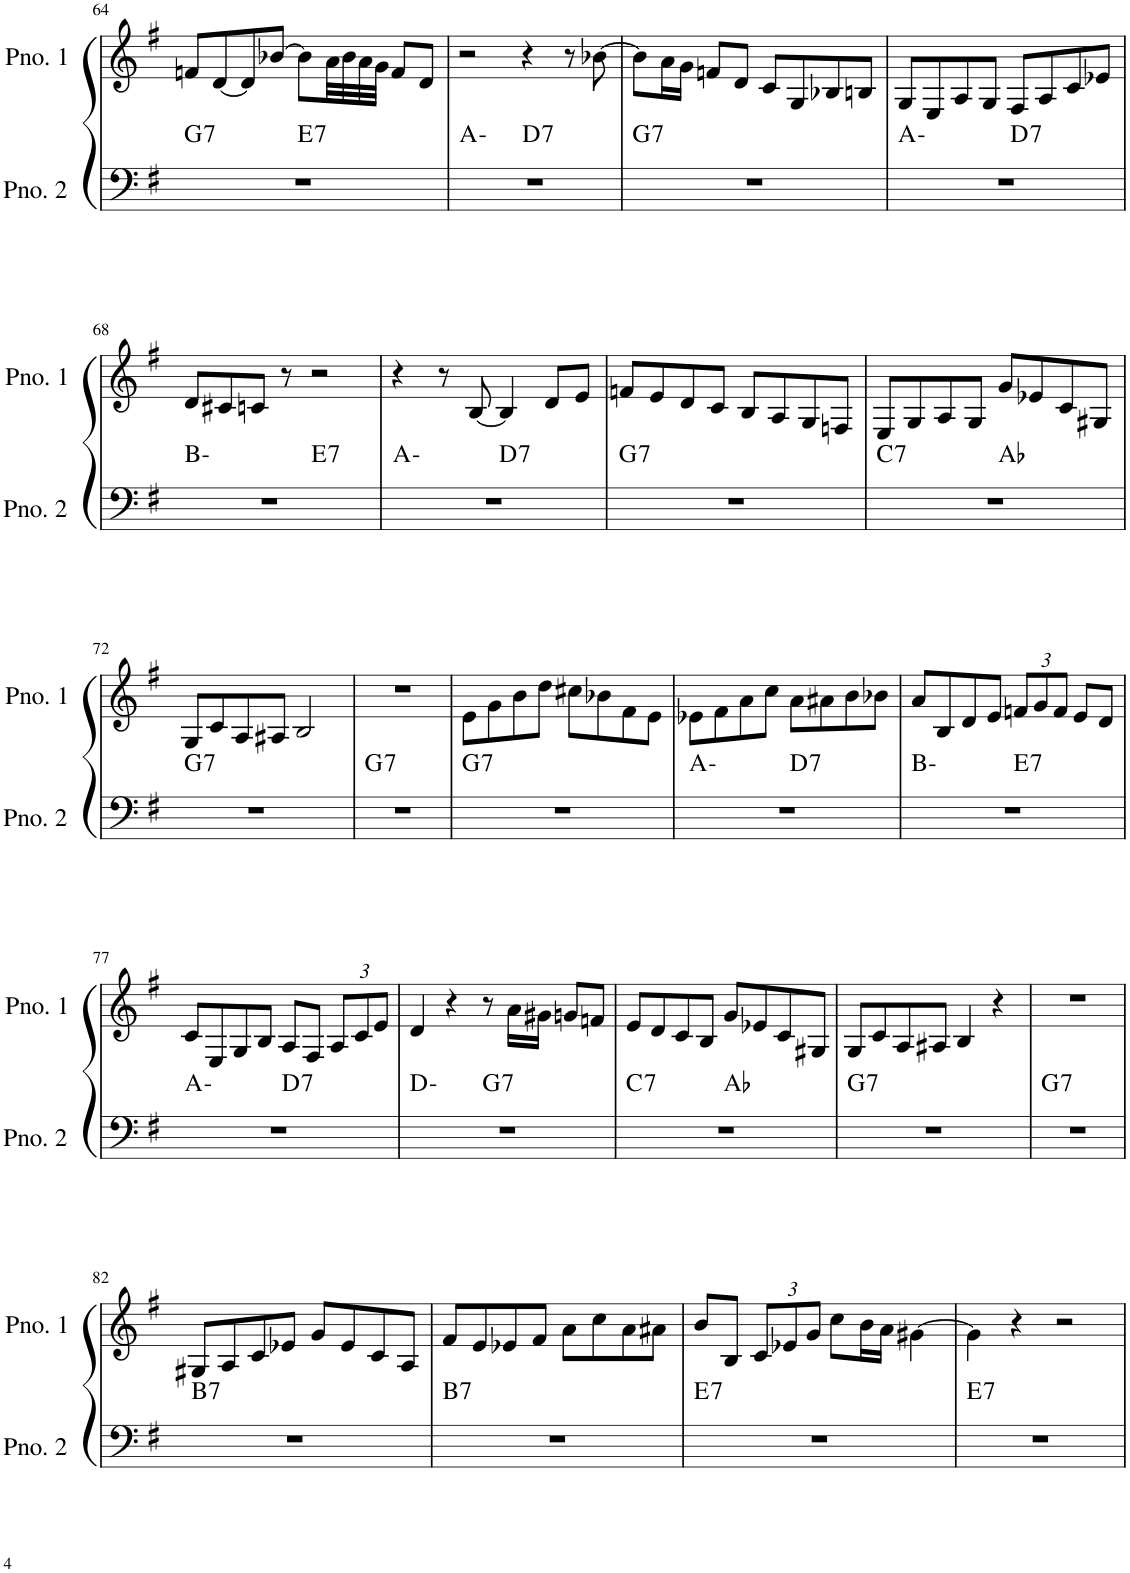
**kern	**harte	**kern
*part2	*part2	*part1
*staff2	*	*staff1
*I"ピアノ 2	*	*I"ピアノ 1
!!LO:PB:g=z
*clefF4	*	*clefG2
*k[f#]	*	*k[f#]
*M4/4	*	*M4/4
=64	=64	=64
!	!LO:H:kt=7	!
*^	*	*
1r	2ryy	G:7	8fn/L
.	.	.	[8d/
.	.	.	8d/]
.	.	.	[8b-X/J
!	!	!LO:H:kt=7	!
.	2ryy	E:7	8b-\L]
.	.	.	32a\LL
.	.	.	32b-\
.	.	.	32a\
.	.	.	32g\JJJ
.	.	.	8f/L
.	.	.	8d/J
=65	=65	=65	=65
1r	2ryy	A:min	2r
!	!	!LO:H:kt=7	!
.	2ryy	D:7	4r
.	.	.	8r
.	.	.	[8b-X\
=66	=66	=66	=66
!	!	!LO:H:kt=7	!
*v	*v	*	*
1r	G:7	8b-\L]
.	.	16a\L
.	.	16g\JJ
.	.	8fn/L
.	.	8d/J
.	.	8c/L
.	.	8G/
.	.	8B-X/
.	.	8Bn/J
=67	=67	=67
*^	*	*
1r	2ryy	A:min	8G/L
.	.	.	8E/
.	.	.	8A/
.	.	.	8G/J
!	!	!LO:H:kt=7	!
.	2ryy	D:7	8F#/L
.	.	.	8A/
.	.	.	8c/
.	.	.	8e-X/J
!!LO:LB:g=z
=68	=68	=68	=68
1r	2ryy	B:min	8d/L
.	.	.	8c#X/
.	.	.	8cn/J
.	.	.	8r
!	!	!LO:H:kt=7	!
.	2ryy	E:7	2r
=69	=69	=69	=69
1r	2ryy	A:min	4r
.	.	.	8r
.	.	.	[8B/
!	!	!LO:H:kt=7	!
.	2ryy	D:7	4B/]
.	.	.	8d/L
.	.	.	8e/J
=70	=70	=70	=70
!	!	!LO:H:kt=7	!
*v	*v	*	*
1r	G:7	8fn/L
.	.	8e/
.	.	8d/
.	.	8c/J
.	.	8B/L
.	.	8A/
.	.	8G/
.	.	8Fn/J
=71	=71	=71
!	!LO:H:kt=7	!
*^	*	*
1r	2ryy	C:7	8E/L
.	.	.	8G/
.	.	.	8A/
.	.	.	8G/J
.	2ryy	Ab:maj	8g/L
.	.	.	8e-X/
.	.	.	8c/
.	.	.	8G#X/J
!!LO:LB:g=z
=72	=72	=72	=72
!	!	!LO:H:kt=7	!
*v	*v	*	*
1r	G:7	8G/L
.	.	8c/
.	.	8A/
.	.	8A#X/J
.	.	2B/
=73	=73	=73
!	!LO:H:kt=7	!
1r	G:7	1r
=74	=74	=74
!	!LO:H:kt=7	!
1r	G:7	8e\L
.	.	8g\
.	.	8b\
.	.	8dd\J
.	.	8cc#X\L
.	.	8b-X\
.	.	8f#\
.	.	8e\J
=75	=75	=75
*^	*	*
1r	2ryy	A:min	8e-X\L
.	.	.	8f#\
.	.	.	8a\
.	.	.	8cc\J
!	!	!LO:H:kt=7	!
.	2ryy	D:7	8a\L
.	.	.	8a#X\
.	.	.	8b\
.	.	.	8b-X\J
=76	=76	=76	=76
1r	2ryy	B:min	8a/L
.	.	.	8B/
.	.	.	8d/
.	.	.	8e/J
*	*	*	*Xbrackettup
!	!	!LO:H:kt=7	!
.	2ryy	E:7	12fn/L
.	.	.	12g/
.	.	.	12f/J
.	.	.	8e/L
.	.	.	8d/J
!!LO:LB:g=z
=77	=77	=77	=77
1r	2ryy	A:min	8c/L
.	.	.	8E/
.	.	.	8G/
.	.	.	8B/J
!	!	!LO:H:kt=7	!
.	2ryy	D:7	8A/L
.	.	.	8F#/J
.	.	.	12A/L
.	.	.	12c/
.	.	.	12e/J
=78	=78	=78	=78
1r	2ryy	D:min	4d/
.	.	.	4r
!	!	!LO:H:kt=7	!
.	2ryy	G:7	8r
.	.	.	16a\LL
.	.	.	16g#X\JJ
.	.	.	8gn/L
.	.	.	8fn/J
=79	=79	=79	=79
!	!	!LO:H:kt=7	!
1r	2ryy	C:7	8e/L
.	.	.	8d/
.	.	.	8c/
.	.	.	8B/J
.	2ryy	Ab:maj	8g/L
.	.	.	8e-X/
.	.	.	8c/
.	.	.	8G#X/J
=80	=80	=80	=80
!	!	!LO:H:kt=7	!
*v	*v	*	*
1r	G:7	8G/L
.	.	8c/
.	.	8A/
.	.	8A#X/J
.	.	4B/
.	.	4r
=81	=81	=81
!	!LO:H:kt=7	!
1r	G:7	1r
!!LO:LB:g=z
=82	=82	=82
!	!LO:H:kt=7	!
1r	B:7	8G#X/L
.	.	8A/
.	.	8c/
.	.	8e-X/J
.	.	8g/L
.	.	8e-/
.	.	8c/
.	.	8A/J
=83	=83	=83
!	!LO:H:kt=7	!
1r	B:7	8f#/L
.	.	8e/
.	.	8e-X/
.	.	8f#/J
.	.	8a\L
.	.	8cc\
.	.	8a\
.	.	8a#X\J
=84	=84	=84
!	!LO:H:kt=7	!
1r	E:7	8b/L
.	.	8B/J
.	.	12c/L
.	.	12e-X/
.	.	12g/J
.	.	8cc\L
.	.	16b\L
.	.	16a\JJ
.	.	[4g#X\
=85	=85	=85
!	!LO:H:kt=7	!
1r	E:7	4g#\]
.	.	4r
.	.	2r
=	=	=
*-	*-	*-
